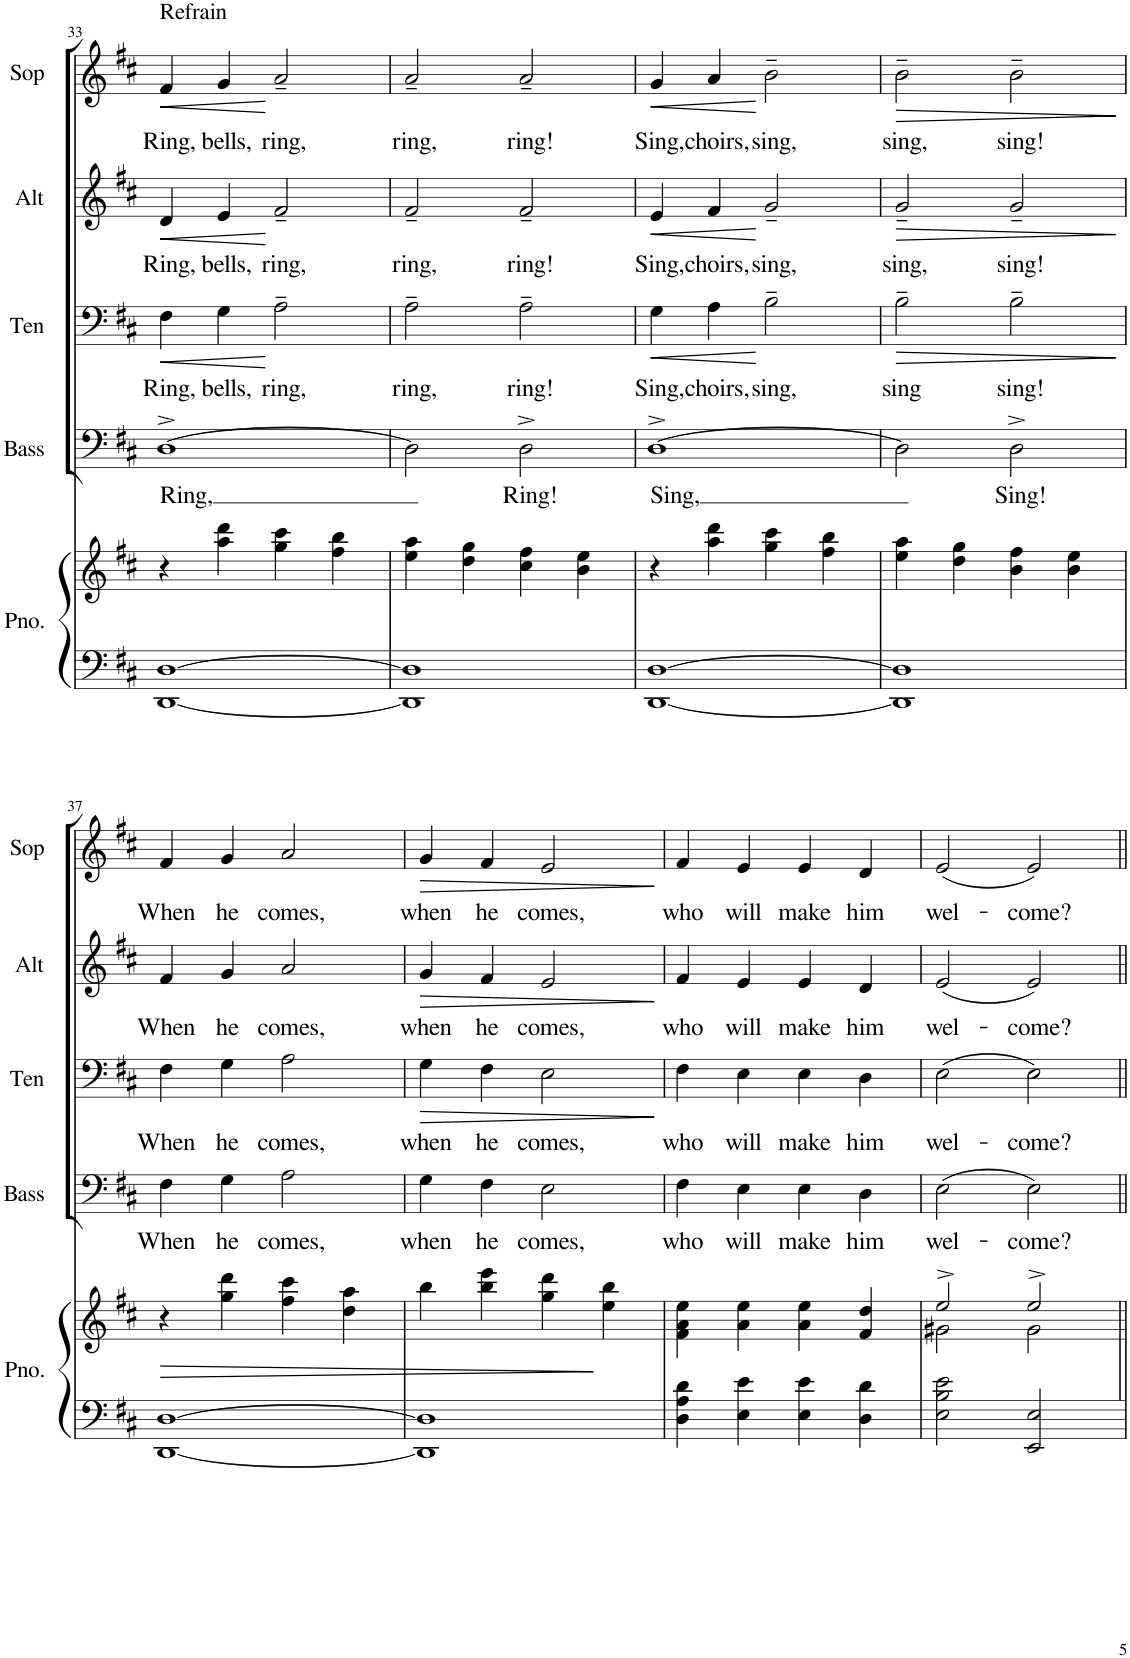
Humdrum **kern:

**kern	**kern	**dynam	**kern	**text	**kern	**text	**dynam	**kern	**text	**dynam	**kern	**text	**dynam
*part5	*part5	*part5	*part4	*part4	*part3	*part3	*part3	*part2	*part2	*part2	*part1	*part1	*part1
*staff6	*staff5	*staff5/6	*staff4	*staff4	*staff3	*staff3	*staff3	*staff2	*staff2	*staff2	*staff1	*staff1	*staff1
*I"Piano	*	*	*I"Bass	*	*I"Tenor	*	*	*I"Alto	*	*	*I"Soprano	*	*
*I'Pno.	*	*	*I'Bass	*	*I'Ten	*	*	*I'Alt	*	*	*I'Sop	*	*
!!LO:PB:g=z
*clefF4	*clefG2	*	*clefF4	*	*clefF4	*	*	*clefG2	*	*	*clefG2	*	*
*k[f#c#]	*k[f#c#]	*	*k[f#c#]	*	*k[f#c#]	*	*	*k[f#c#]	*	*	*k[f#c#]	*	*
*M4/4	*M4/4	*	*M4/4	*	*M4/4	*	*	*M4/4	*	*	*M4/4	*	*
=33	=33	=33	=33	=33	=33	=33	=33	=33	=33	=33	=33	=33	=33
!	!	!	!	!LO:LY:b	!	!LO:LY:b	!LO:HP:b	!	!LO:LY:b	!LO:HP:b	!	!LO:LY:b	!LO:HP:b
[1DD [1D	4r	.	[1D^	Ring,	4F#\	Ring,	<	4d/	Ring,	<	4f#/	Ring,	<
!	!	!	!	!	!	!LO:LY:b	!	!	!LO:LY:b	!	!	!LO:LY:b	!
.	4aa\ 4ddd\	.	.	.	4G\	bells,	.	4e/	bells,	.	4g/	bells,	.
!	!	!	!	!	!	!LO:LY:b	!	!	!LO:LY:b	!	!	!LO:LY:b	!
.	4gg\ 4ccc#\	.	.	.	2A~\	ring,	[	2f#~/	ring,	[	2a~/	ring,	[
.	4ff#\ 4bb\	.	.	.	.	.	.	.	.	.	.	.	.
=34	=34	=34	=34	=34	=34	=34	=34	=34	=34	=34	=34	=34	=34
!	!	!	!	!	!	!LO:LY:b	!	!	!LO:LY:b	!	!	!LO:LY:b	!
1DD] 1D]	4ee\ 4aa\	.	2D\]	.	2A~\	ring,	.	2f#~/	ring,	.	2a~/	ring,	.
.	4dd\ 4gg\	.	.	.	.	.	.	.	.	.	.	.	.
!	!	!	!	!LO:LY:b	!	!LO:LY:b	!	!	!LO:LY:b	!	!	!LO:LY:b	!
.	4cc#\ 4ff#\	.	2D^\	Ring!	2A~\	ring!	.	2f#~/	ring!	.	2a~/	ring!	.
.	4b\ 4ee\	.	.	.	.	.	.	.	.	.	.	.	.
=35	=35	=35	=35	=35	=35	=35	=35	=35	=35	=35	=35	=35	=35
!	!	!	!	!LO:LY:b	!	!LO:LY:b	!LO:HP:b	!	!LO:LY:b	!LO:HP:b	!	!LO:LY:b	!LO:HP:b
[1DD [1D	4r	.	[1D^	Sing,	4G\	Sing,	<	4e/	Sing,	<	4g/	Sing,	<
!	!	!	!	!	!	!LO:LY:b	!	!	!LO:LY:b	!	!	!LO:LY:b	!
.	4aa\ 4ddd\	.	.	.	4A\	choirs,	.	4f#/	choirs,	.	4a/	choirs,	.
!	!	!	!	!	!	!LO:LY:b	!	!	!LO:LY:b	!	!	!LO:LY:b	!
.	4gg\ 4ccc#\	.	.	.	2B~\	sing,	[	2g~/	sing,	[	2b~\	sing,	[
.	4ff#\ 4bb\	.	.	.	.	.	.	.	.	.	.	.	.
=36	=36	=36	=36	=36	=36	=36	=36	=36	=36	=36	=36	=36	=36
!	!	!	!	!	!	!LO:LY:b	!LO:HP:b	!	!LO:LY:b	!LO:HP:b	!	!LO:LY:b	!LO:HP:b
1DD] 1D]	4ee\ 4aa\	.	2D\]	.	2B~\	sing	>	2g~/	sing,	>	2b~\	sing,	>
.	4dd\ 4gg\	.	.	.	.	.	.	.	.	.	.	.	.
!	!	!	!	!LO:LY:b	!	!LO:LY:b	!	!	!LO:LY:b	!	!	!LO:LY:b	!
.	4b\ 4ff#\	.	2D^\	Sing!	2B~\	sing!	.	2g~/	sing!	.	2b~\	sing!	.
.	4b\ 4ee\	.	.	.	.	.	.	.	.	.	.	.	.
.	.	.	.	.	.	.	]	.	.	]	.	.	]
!!LO:LB:g=z
=37	=37	=37	=37	=37	=37	=37	=37	=37	=37	=37	=37	=37	=37
!	!	!LO:HP:b	!	!LO:LY:b	!	!LO:LY:b	!	!	!LO:LY:b	!	!	!LO:LY:b	!
[1DD [1D	4r	>	4F#\	When	4F#\	When	.	4f#/	When	.	4f#/	When	.
!	!	!	!	!LO:LY:b	!	!LO:LY:b	!	!	!LO:LY:b	!	!	!LO:LY:b	!
.	4gg\ 4ddd\	.	4G\	he	4G\	he	.	4g/	he	.	4g/	he	.
!	!	!	!	!LO:LY:b	!	!LO:LY:b	!	!	!LO:LY:b	!	!	!LO:LY:b	!
.	4ff#\ 4ccc#\	.	2A\	comes,	2A\	comes,	.	2a/	comes,	.	2a/	comes,	.
.	4dd\ 4aa\	.	.	.	.	.	.	.	.	.	.	.	.
=38	=38	=38	=38	=38	=38	=38	=38	=38	=38	=38	=38	=38	=38
!	!	!	!	!LO:LY:b	!	!LO:LY:b	!LO:HP:b	!	!LO:LY:b	!LO:HP:b	!	!LO:LY:b	!LO:HP:b
1DD] 1D]	4bb\	.	4G\	when	4G\	when	>	4g/	when	>	4g/	when	>
!	!	!	!	!LO:LY:b	!	!LO:LY:b	!	!	!LO:LY:b	!	!	!LO:LY:b	!
.	4bb\ 4eee\	.	4F#\	he	4F#\	he	.	4f#/	he	.	4f#/	he	.
!	!	!	!	!LO:LY:b	!	!LO:LY:b	!	!	!LO:LY:b	!	!	!LO:LY:b	!
.	4gg\ 4ddd\	.	2E\	comes,	2E\	comes,	.	2e/	comes,	.	2e/	comes,	.
.	4ee\ 4bb\	]	.	.	.	.	.	.	.	.	.	.	.
.	.	.	.	.	.	.	]	.	.	]	.	.	]
=39	=39	=39	=39	=39	=39	=39	=39	=39	=39	=39	=39	=39	=39
!	!	!	!	!LO:LY:b	!	!LO:LY:b	!	!	!LO:LY:b	!	!	!LO:LY:b	!
4D\ 4A\ 4d\	4f#\ 4a\ 4ee\	.	4F#\	who	4F#\	who	.	4f#/	who	.	4f#/	who	.
!	!	!	!	!LO:LY:b	!	!LO:LY:b	!	!	!LO:LY:b	!	!	!LO:LY:b	!
4E\ 4e\	4a\ 4ee\	.	4E\	will	4E\	will	.	4e/	will	.	4e/	will	.
!	!	!	!	!LO:LY:b	!	!LO:LY:b	!	!	!LO:LY:b	!	!	!LO:LY:b	!
4E\ 4e\	4a\ 4ee\	.	4E\	make	4E\	make	.	4e/	make	.	4e/	make	.
!	!	!	!	!LO:LY:b	!	!LO:LY:b	!	!	!LO:LY:b	!	!	!LO:LY:b	!
4D\ 4d\	4f#/ 4dd/	.	4D\	him	4D\	him	.	4d/	him	.	4d/	him	.
=40	=40	=40	=40	=40	=40	=40	=40	=40	=40	=40	=40	=40	=40
*	*^	*	*	*	*	*	*	*	*	*	*	*	*
!	!	!	!	!	!LO:LY:b	!	!LO:LY:b	!	!	!LO:LY:b	!	!	!LO:LY:b	!
2E\ 2B\ 2e\	2ee^/	2g#X\	.	(2E\	wel-	(2E\	wel-	.	(2e/	wel-	.	(2e/	wel-	.
!	!	!	!	!	!LO:LY:b	!	!LO:LY:b	!	!	!LO:LY:b	!	!	!LO:LY:b	!
2EE/ 2E/	2ee^/	2g#\	.	2E\)	-come?	2E\)	-come?	.	2e/)	-come?	.	2e/)	-come?	.
*	*v	*v	*	*	*	*	*	*	*	*	*	*	*	*
=||	=||	=||	=||	=||	=||	=||	=||	=||	=||	=||	=||	=||	=||
*-	*-	*-	*-	*-	*-	*-	*-	*-	*-	*-	*-	*-	*-
